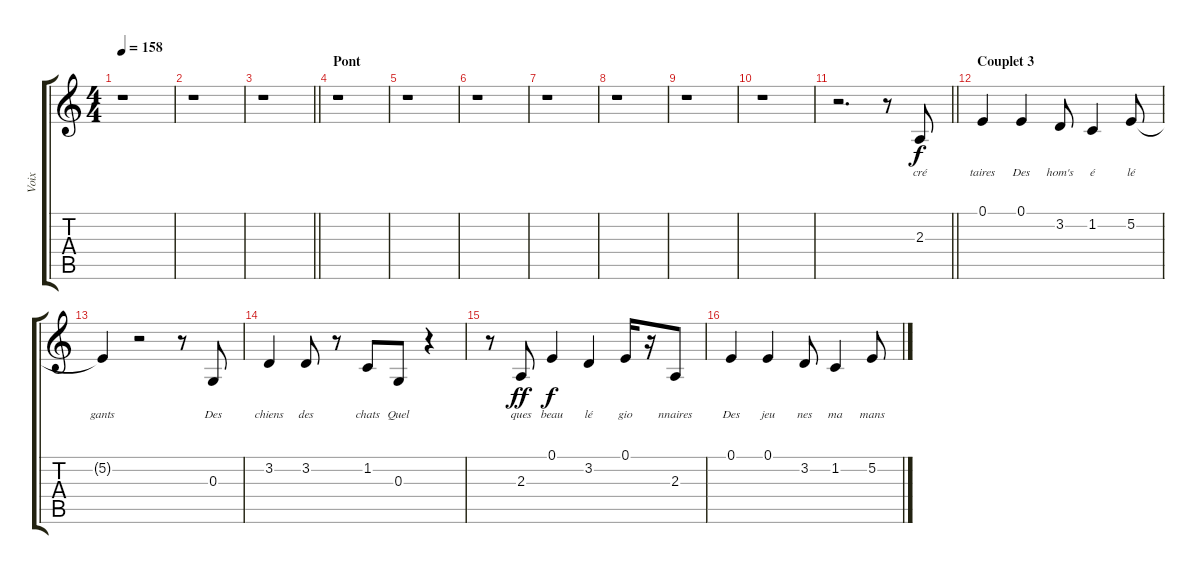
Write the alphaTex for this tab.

\track ("Voix" "Voix") {instrument altosax}
\staff {score tabs}
\tuning (E4 B3 G3 D3 A2 E2) {hide}
\ts (4 4)
\tempo 158
\clef g2
\ks c
r.1{dy f} |
r.1 |
\barLineRight lightlight
r.1 |
\section ("" "Pont ")
r.1 |
r.1 |
r.1 |
r.1 |
r.1 |
r.1 |
r.1 |
\barLineRight lightlight
r.2{d} r.8 2.3.8{lyrics (0 "cré") lyrics (1 "") lyrics (2 "") lyrics (3 "") lyrics (4 "")} |
\section ("" "Couplet 3")
0.1.4{lyrics (0 "taires") lyrics (1 "") lyrics (2 "") lyrics (3 "") lyrics (4 "")} 0.1.4{lyrics (0 "Des") lyrics (1 "") lyrics (2 "") lyrics (3 "") lyrics (4 "")} 3.2.8{lyrics (0 "hom's") lyrics (1 "") lyrics (2 "") lyrics (3 "") lyrics (4 "")} 1.2.4{lyrics (0 "é") lyrics (1 "") lyrics (2 "") lyrics (3 "") lyrics (4 "")} 5.2.8{lyrics (0 "lé") lyrics (1 "") lyrics (2 "") lyrics (3 "") lyrics (4 "")} |
5.2{t}.4{lyrics (0 "gants") lyrics (1 "") lyrics (2 "") lyrics (3 "") lyrics (4 "")} r.2 r.8 0.3.8{lyrics (0 "Des") lyrics (1 "") lyrics (2 "") lyrics (3 "") lyrics (4 "")} |
3.2.4{lyrics (0 "chiens") lyrics (1 "") lyrics (2 "") lyrics (3 "") lyrics (4 "")} 3.2.8{lyrics (0 "des") lyrics (1 "") lyrics (2 "") lyrics (3 "") lyrics (4 "")} r.8 1.2.8{lyrics (0 "chats") lyrics (1 "") lyrics (2 "") lyrics (3 "") lyrics (4 "")} 0.3.8{lyrics (0 "Quel") lyrics (1 "") lyrics (2 "") lyrics (3 "") lyrics (4 "")} r.4 |
r.8 2.3.8{lyrics (0 "ques") lyrics (1 "") lyrics (2 "") lyrics (3 "") lyrics (4 "") dy ff} 0.1.4{lyrics (0 "beau") lyrics (1 "") lyrics (2 "") lyrics (3 "") lyrics (4 "") dy f} 3.2.4{lyrics (0 "lé") lyrics (1 "") lyrics (2 "") lyrics (3 "") lyrics (4 "")} 0.1.16{lyrics (0 "gio") lyrics (1 "") lyrics (2 "") lyrics (3 "") lyrics (4 "")} r.16 2.3.8{lyrics (0 "nnaires") lyrics (1 "") lyrics (2 "") lyrics (3 "") lyrics (4 "")} |
0.1.4{lyrics (0 "Des") lyrics (1 "") lyrics (2 "") lyrics (3 "") lyrics (4 "")} 0.1.4{lyrics (0 "jeu") lyrics (1 "") lyrics (2 "") lyrics (3 "") lyrics (4 "")} 3.2.8{lyrics (0 "nes") lyrics (1 "") lyrics (2 "") lyrics (3 "") lyrics (4 "")} 1.2.4{lyrics (0 "ma") lyrics (1 "") lyrics (2 "") lyrics (3 "") lyrics (4 "")} 5.2.8{lyrics (0 "mans") lyrics (1 "") lyrics (2 "") lyrics (3 "") lyrics (4 "")}
